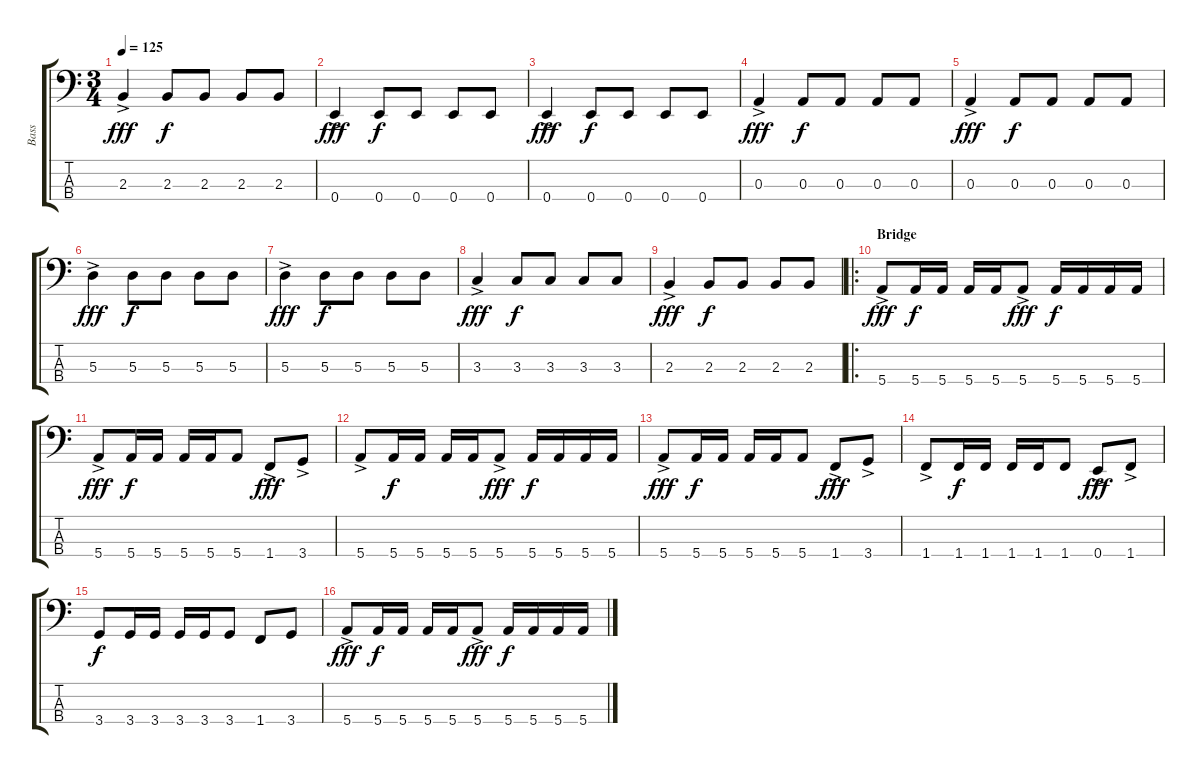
\track ("Bass" "Bass") {instrument electricbassfinger}
\staff {score tabs}
\tuning (G2 D2 A1 E1) {hide}
\ts (3 4)
\tempo 125
\clef f4
\ks c
2.3{ac}.4{dy fff} 2.3.8{dy f} 2.3.8 2.3.8 2.3.8 |
0.4{ac}.4{dy fff} 0.4.8{dy f} 0.4.8 0.4.8 0.4.8 |
0.4{ac}.4{dy fff} 0.4.8{dy f} 0.4.8 0.4.8 0.4.8 |
0.3{ac}.4{dy fff} 0.3.8{dy f} 0.3.8 0.3.8 0.3.8 |
0.3{ac}.4{dy fff} 0.3.8{dy f} 0.3.8 0.3.8 0.3.8 |
5.3{ac}.4{dy fff} 5.3.8{dy f} 5.3.8 5.3.8 5.3.8 |
5.3{ac}.4{dy fff} 5.3.8{dy f} 5.3.8 5.3.8 5.3.8 |
3.3{ac}.4{dy fff} 3.3.8{dy f} 3.3.8 3.3.8 3.3.8 |
2.3{ac}.4{dy fff} 2.3.8{dy f} 2.3.8 2.3.8 2.3.8 |
\ro
\section ("" "Bridge")
5.4{ac}.8{dy fff} 5.4.16{dy f} 5.4.16 5.4.16 5.4.16 5.4{ac}.8{dy fff} 5.4.16{dy f} 5.4.16 5.4.16 5.4.16 |
5.4{ac}.8{dy fff} 5.4.16{dy f} 5.4.16 5.4.16 5.4.16 5.4.8 1.4{ac}.8{dy fff} 3.4{ac}.8 |
5.4{ac}.8 5.4.16{dy f} 5.4.16 5.4.16 5.4.16 5.4{ac}.8{dy fff} 5.4.16{dy f} 5.4.16 5.4.16 5.4.16 |
5.4{ac}.8{dy fff} 5.4.16{dy f} 5.4.16 5.4.16 5.4.16 5.4.8 1.4{ac}.8{dy fff} 3.4{ac}.8 |
1.4{ac}.8 1.4.16{dy f} 1.4.16 1.4.16 1.4.16 1.4.8 0.4{ac}.8{dy fff} 1.4{ac}.8 |
3.4.8{dy f} 3.4.16 3.4.16 3.4.16 3.4.16 3.4.8 1.4.8 3.4.8 |
5.4{ac}.8{dy fff} 5.4.16{dy f} 5.4.16 5.4.16 5.4.16 5.4{ac}.8{dy fff} 5.4.16{dy f} 5.4.16 5.4.16 5.4.16
